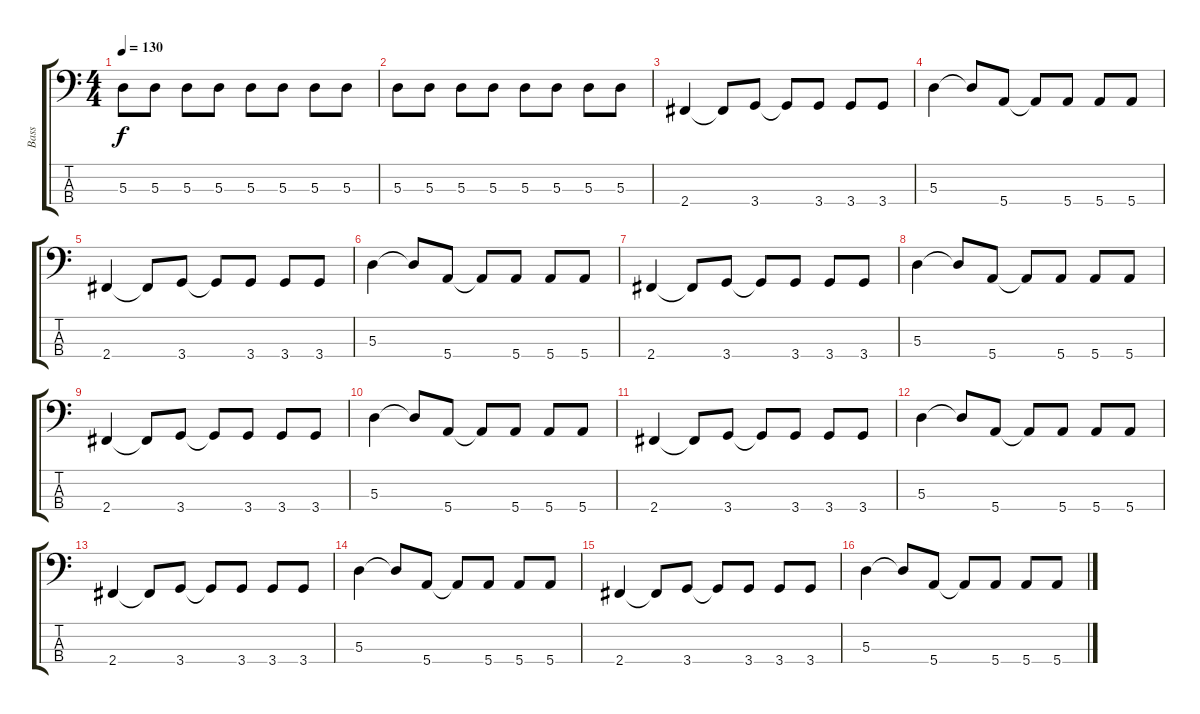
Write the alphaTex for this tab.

\track ("Bass" "Bass") {instrument acousticguitarsteel}
\staff {score tabs}
\tuning (G2 D2 A1 E1) {hide}
\ts (4 4)
\tempo 130
\clef f4
\ks c
5.3.8{dy f} 5.3.8 5.3.8 5.3.8 5.3.8 5.3.8 5.3.8 5.3.8 |
5.3.8 5.3.8 5.3.8 5.3.8 5.3.8 5.3.8 5.3.8 5.3.8 |
2.4.4 2.4{t}.8 3.4.8 3.4{t}.8 3.4.8 3.4.8 3.4.8 |
5.3.4 5.3{t}.8 5.4.8 5.4{t}.8 5.4.8 5.4.8 5.4.8 |
2.4.4 2.4{t}.8 3.4.8 3.4{t}.8 3.4.8 3.4.8 3.4.8 |
5.3.4 5.3{t}.8 5.4.8 5.4{t}.8 5.4.8 5.4.8 5.4.8 |
2.4.4 2.4{t}.8 3.4.8 3.4{t}.8 3.4.8 3.4.8 3.4.8 |
5.3.4 5.3{t}.8 5.4.8 5.4{t}.8 5.4.8 5.4.8 5.4.8 |
2.4.4 2.4{t}.8 3.4.8 3.4{t}.8 3.4.8 3.4.8 3.4.8 |
5.3.4 5.3{t}.8 5.4.8 5.4{t}.8 5.4.8 5.4.8 5.4.8 |
2.4.4 2.4{t}.8 3.4.8 3.4{t}.8 3.4.8 3.4.8 3.4.8 |
5.3.4 5.3{t}.8 5.4.8 5.4{t}.8 5.4.8 5.4.8 5.4.8 |
2.4.4 2.4{t}.8 3.4.8 3.4{t}.8 3.4.8 3.4.8 3.4.8 |
5.3.4 5.3{t}.8 5.4.8 5.4{t}.8 5.4.8 5.4.8 5.4.8 |
2.4.4 2.4{t}.8 3.4.8 3.4{t}.8 3.4.8 3.4.8 3.4.8 |
5.3.4 5.3{t}.8 5.4.8 5.4{t}.8 5.4.8 5.4.8 5.4.8
